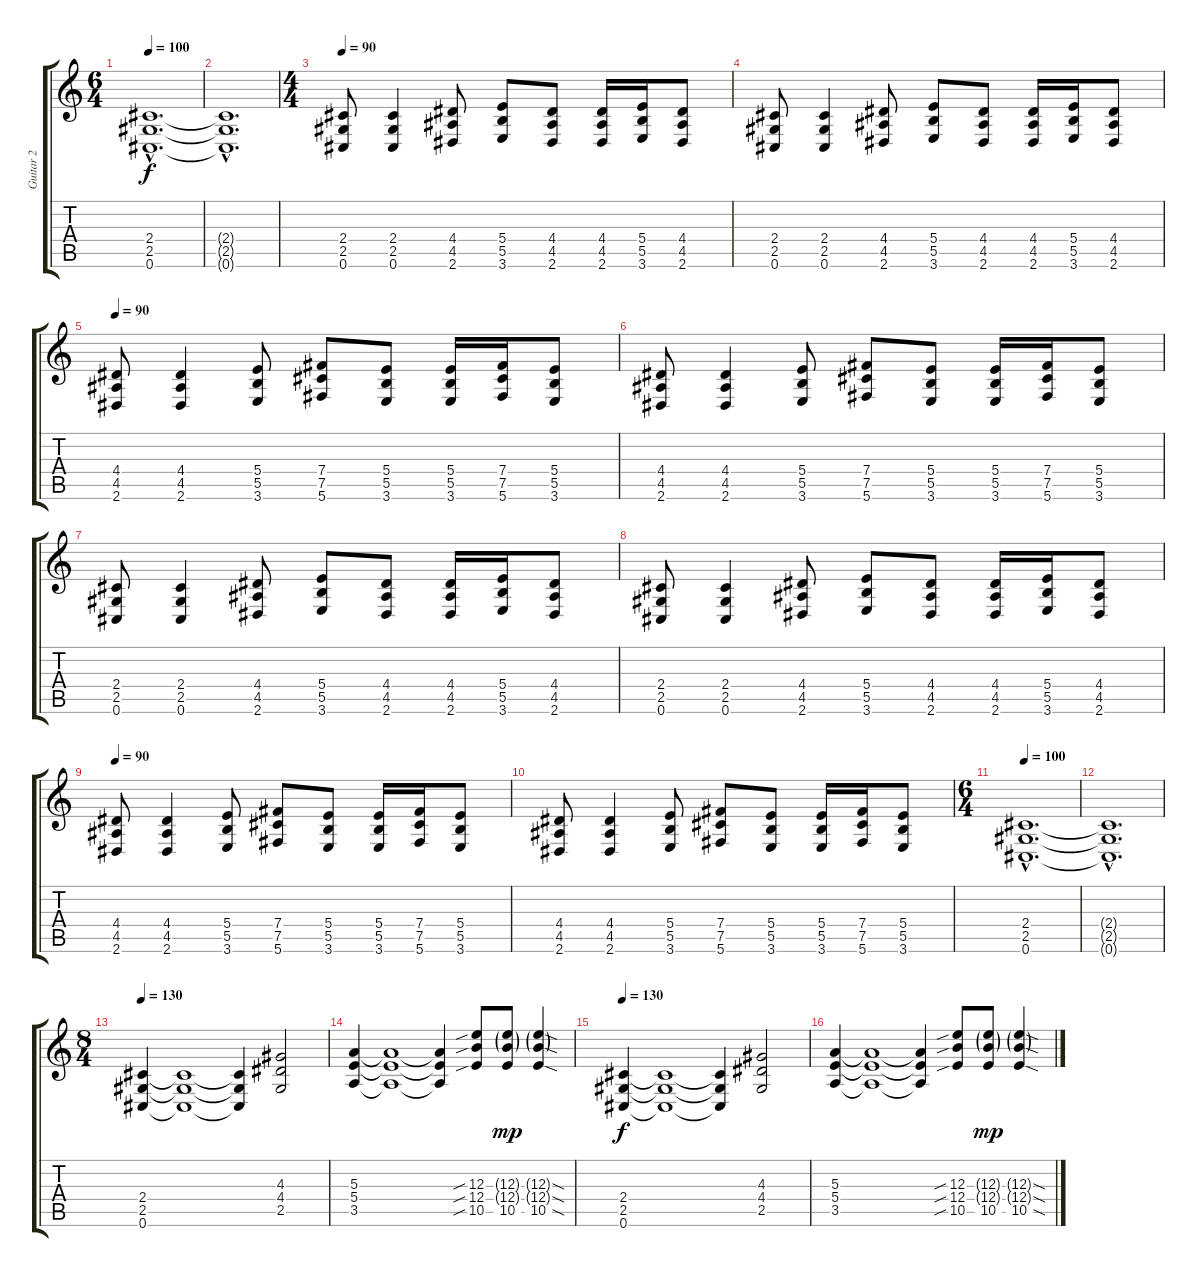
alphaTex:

\track ("Guitar 2" "Guitar 2") {instrument distortionguitar}
\staff {score tabs}
\tuning (Db4 Ab3 E3 B2 Gb2 Db2) {hide}
\ts (6 4)
\tempo 100
\clef g2
\ks c
(2.4{hac} 2.5{hac} 0.6{hac}).1{d dy f} |
(2.4{hac t} 2.5{hac t} 0.6{hac t}).1{d} |
\ts (4 4)
\tempo 90
(2.4 2.5 0.6).8{instrument distortionguitar} (2.4 2.5 0.6).4 (4.4 4.5 2.6).8 (5.4 5.5 3.6).8 (4.4 4.5 2.6).8 (4.4 4.5 2.6).16 (5.4 5.5 3.6).16 (4.4 4.5 2.6).8 |
(2.4 2.5 0.6).8 (2.4 2.5 0.6).4 (4.4 4.5 2.6).8 (5.4 5.5 3.6).8 (4.4 4.5 2.6).8 (4.4 4.5 2.6).16 (5.4 5.5 3.6).16 (4.4 4.5 2.6).8 |
\tempo 90
(4.4 4.5 2.6).8 (4.4 4.5 2.6).4 (5.4 5.5 3.6).8 (7.4 7.5 5.6).8 (5.4 5.5 3.6).8 (5.4 5.5 3.6).16 (7.4 7.5 5.6).16 (5.4 5.5 3.6).8 |
(4.4 4.5 2.6).8 (4.4 4.5 2.6).4 (5.4 5.5 3.6).8 (7.4 7.5 5.6).8 (5.4 5.5 3.6).8 (5.4 5.5 3.6).16 (7.4 7.5 5.6).16 (5.4 5.5 3.6).8 |
(2.4 2.5 0.6).8 (2.4 2.5 0.6).4 (4.4 4.5 2.6).8 (5.4 5.5 3.6).8 (4.4 4.5 2.6).8 (4.4 4.5 2.6).16 (5.4 5.5 3.6).16 (4.4 4.5 2.6).8 |
(2.4 2.5 0.6).8 (2.4 2.5 0.6).4 (4.4 4.5 2.6).8 (5.4 5.5 3.6).8 (4.4 4.5 2.6).8 (4.4 4.5 2.6).16 (5.4 5.5 3.6).16 (4.4 4.5 2.6).8 |
\tempo 90
(4.4 4.5 2.6).8 (4.4 4.5 2.6).4 (5.4 5.5 3.6).8 (7.4 7.5 5.6).8 (5.4 5.5 3.6).8 (5.4 5.5 3.6).16 (7.4 7.5 5.6).16 (5.4 5.5 3.6).8 |
(4.4 4.5 2.6).8 (4.4 4.5 2.6).4 (5.4 5.5 3.6).8 (7.4 7.5 5.6).8 (5.4 5.5 3.6).8 (5.4 5.5 3.6).16 (7.4 7.5 5.6).16 (5.4 5.5 3.6).8 |
\ts (6 4)
\tempo 100
(2.4{hac} 2.5{hac} 0.6{hac}).1{d} |
(2.4{hac t} 2.5{hac t} 0.6{hac t}).1{d} |
\ts (8 4)
\tempo 130
(2.4 2.5 0.6).4 (2.4{t} 2.5{t} 0.6{t}).1 (2.4{t} 2.5{t} 0.6{t}).4 (4.3 4.4 2.5).2 |
(5.3 5.4 3.5).4 (5.3{t} 5.4{t} 3.5{t}).1 (5.3{t} 5.4{t} 3.5{t}).4 (12.3{sib} 12.4{sib} 10.5{sib}).8 (12.3{g} 12.4{g} 10.5).8{dy mp} (12.3{sod g} 12.4{sod g} 10.5{sod}).4 |
\tempo 130
(2.4 2.5 0.6).4{dy f} (2.4{t} 2.5{t} 0.6{t}).1 (2.4{t} 2.5{t} 0.6{t}).4 (4.3 4.4 2.5).2 |
(5.3 5.4 3.5).4 (5.3{t} 5.4{t} 3.5{t}).1 (5.3{t} 5.4{t} 3.5{t}).4 (12.3{sib} 12.4{sib} 10.5{sib}).8 (12.3{g} 12.4{g} 10.5).8{dy mp} (12.3{sod g} 12.4{sod g} 10.5{sod}).4
